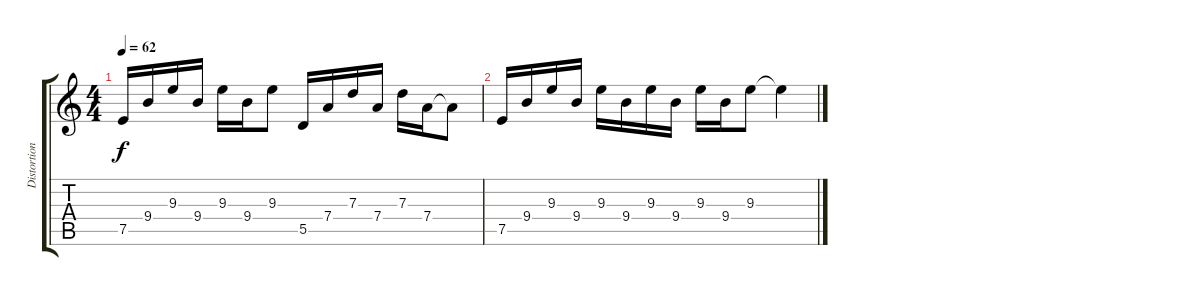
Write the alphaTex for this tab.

\track ("Distortion Guitar 3" "Distortion") {instrument distortionguitar}
\staff {score tabs}
\tuning (E4 B3 G3 D3 A2 E2) {hide}
\ts (4 4)
\tempo 62
\clef g2
\ks c
7.5.16{dy f} 9.4.16 9.3.16 9.4.16 9.3.16 9.4.16 9.3.8 5.5.16 7.4.16 7.3.16 7.4.16 7.3.16 7.4.16 7.4{t}.8 |
7.5.16 9.4.16 9.3.16 9.4.16 9.3.16 9.4.16 9.3.16 9.4.16 9.3.16 9.4.16 9.3.8 9.3{t}.4
